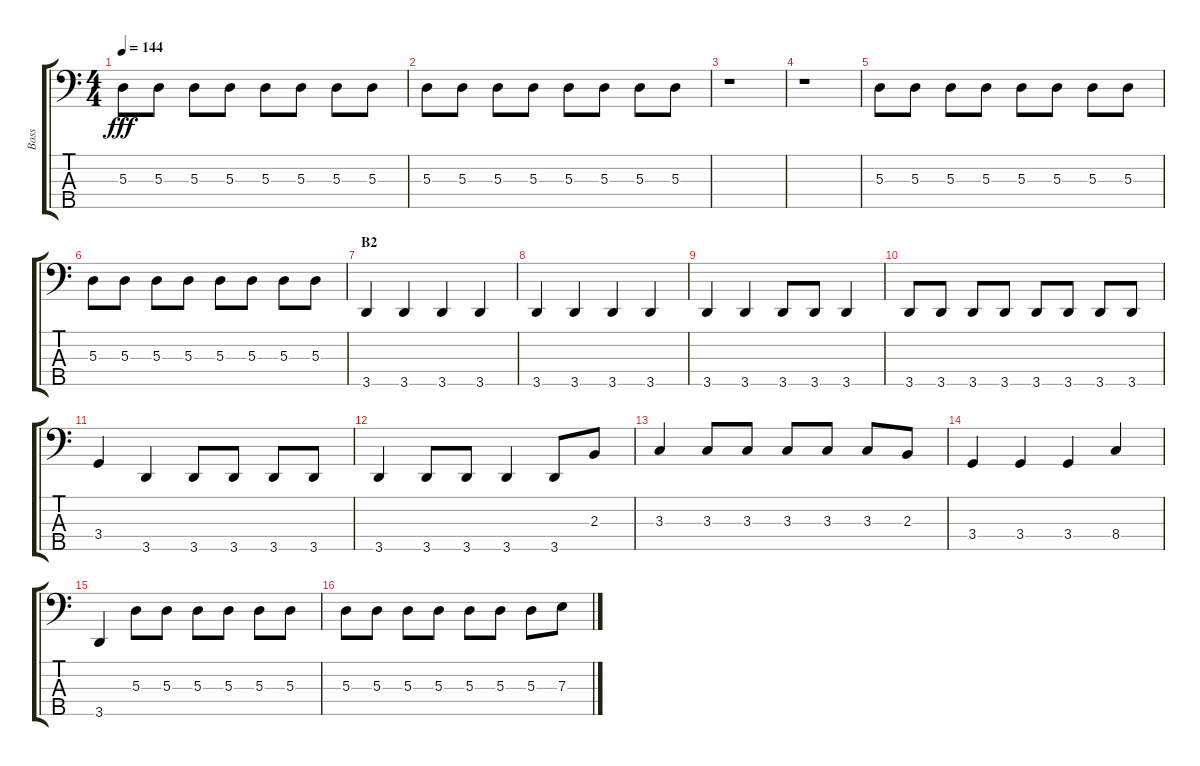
\track ("Bass" "Bass") {instrument electricbassfinger}
\staff {score tabs}
\tuning (G2 D2 A1 E1 B0) {hide}
\ts (4 4)
\tempo 144
\clef f4
\ks c
5.3.8{dy fff} 5.3.8 5.3.8 5.3.8 5.3.8 5.3.8 5.3.8 5.3.8 |
5.3.8 5.3.8 5.3.8 5.3.8 5.3.8 5.3.8 5.3.8 5.3.8 |
r.1 |
r.1 |
5.3.8 5.3.8 5.3.8 5.3.8 5.3.8 5.3.8 5.3.8 5.3.8 |
5.3.8 5.3.8 5.3.8 5.3.8 5.3.8 5.3.8 5.3.8 5.3.8 |
\section ("" "B2")
3.5.4 3.5.4 3.5.4 3.5.4 |
3.5.4 3.5.4 3.5.4 3.5.4 |
3.5.4 3.5.4 3.5.8 3.5.8 3.5.4 |
3.5.8 3.5.8 3.5.8 3.5.8 3.5.8 3.5.8 3.5.8 3.5.8 |
3.4.4 3.5.4 3.5.8 3.5.8 3.5.8 3.5.8 |
3.5.4 3.5.8 3.5.8 3.5.4 3.5.8 2.3.8 |
3.3.4 3.3.8 3.3.8 3.3.8 3.3.8 3.3.8 2.3.8 |
3.4.4 3.4.4 3.4.4 8.4.4 |
3.5.4 5.3.8 5.3.8 5.3.8 5.3.8 5.3.8 5.3.8 |
5.3.8 5.3.8 5.3.8 5.3.8 5.3.8 5.3.8 5.3.8 7.3.8
